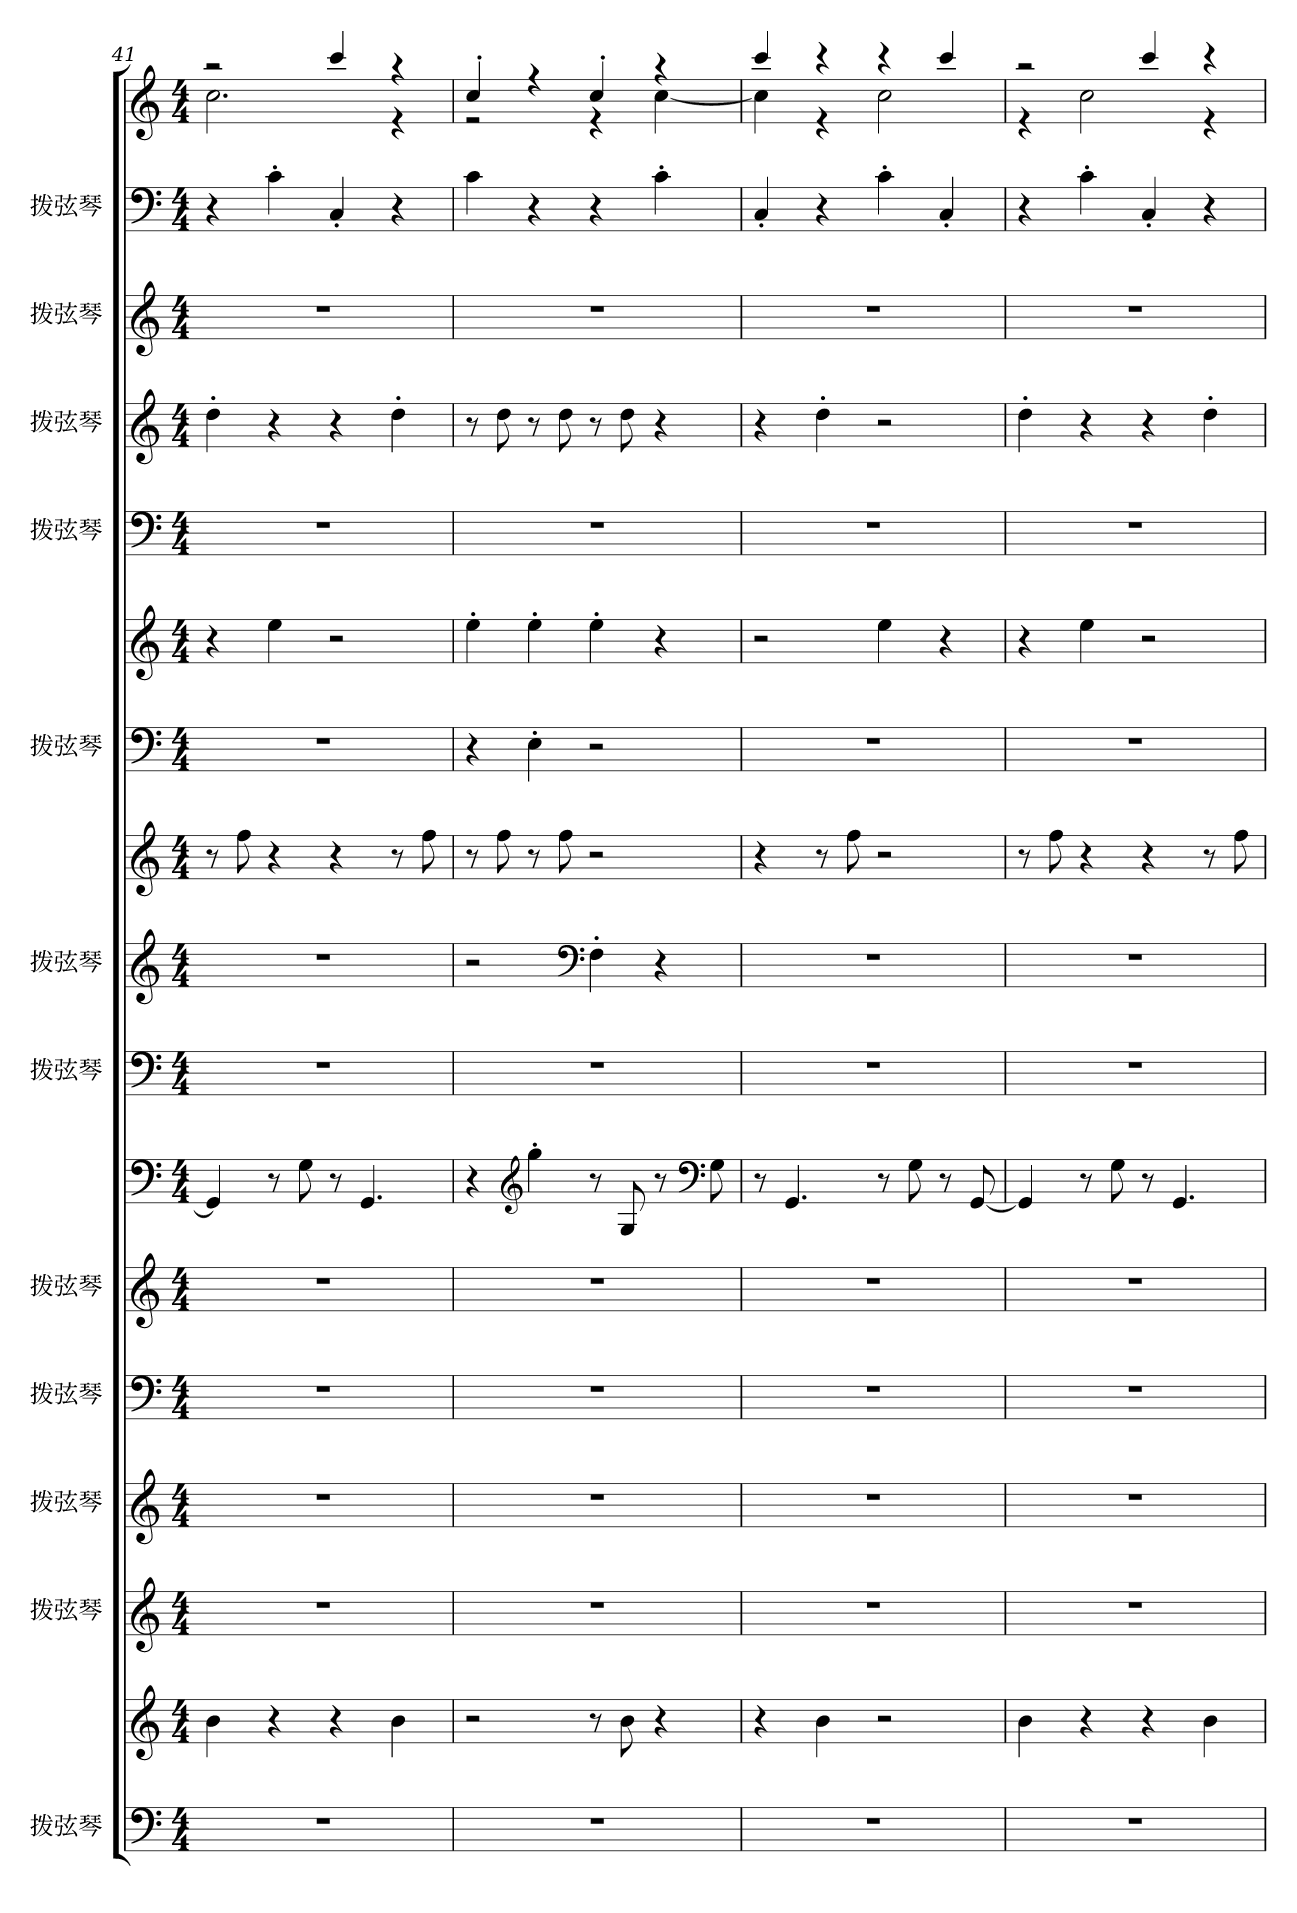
**kern	**kern	**kern	**kern	**kern	**kern	**kern	**kern	**kern	**kern	**kern	**kern	**kern	**kern	**kern	**kern	**kern
*part12	*part12	*part11	*part10	*part9	*part8	*part8	*part7	*part6	*part6	*part5	*part5	*part4	*part3	*part2	*part1	*part1
*staff17	*staff16	*staff15	*staff14	*staff13	*staff12	*staff11	*staff10	*staff9	*staff8	*staff7	*staff6	*staff5	*staff4	*staff3	*staff2	*staff1
*I"拨弦琴	*	*I"拨弦琴	*I"拨弦琴	*I"拨弦琴	*I"拨弦琴	*	*I"拨弦琴	*I"拨弦琴	*	*I"拨弦琴	*	*I"拨弦琴	*I"拨弦琴	*I"拨弦琴	*I"拨弦琴	*
*clefF4	*clefG2	*clefG2	*clefG2	*clefF4	*clefG2	*clefF4	*clefF4	*clefG2	*clefG2	*clefF4	*clefG2	*clefF4	*clefG2	*clefG2	*clefF4	*clefG2
*k[]	*k[]	*k[]	*k[]	*k[]	*k[]	*k[]	*k[]	*k[]	*k[]	*k[]	*k[]	*k[]	*k[]	*k[]	*k[]	*k[]
*M4/4	*M4/4	*M4/4	*M4/4	*M4/4	*M4/4	*M4/4	*M4/4	*M4/4	*M4/4	*M4/4	*M4/4	*M4/4	*M4/4	*M4/4	*M4/4	*M4/4
=41	=41	=41	=41	=41	=41	=41	=41	=41	=41	=41	=41	=41	=41	=41	=41	=41
*	*	*	*	*	*	*	*	*	*	*	*	*	*	*	*	*^
1r	4b\	1r	1r	1r	1r	4GG/]	1r	1r	8r	1r	4r	1r	4dd'\	1r	4r	2r	2.cc\
.	.	.	.	.	.	.	.	.	8ff\	.	.	.	.	.	.	.	.
.	4r	.	.	.	.	8r	.	.	4r	.	4ee\	.	4r	.	4c'\	.	.
.	.	.	.	.	.	8G\	.	.	.	.	.	.	.	.	.	.	.
.	4r	.	.	.	.	8r	.	.	4r	.	2r	.	4r	.	4C'/	4ccc/	.
.	.	.	.	.	.	4.GG/	.	.	.	.	.	.	.	.	.	.	.
.	4b\	.	.	.	.	.	.	.	8r	.	.	.	4dd'\	.	4r	4r	4r
.	.	.	.	.	.	.	.	.	8ff\	.	.	.	.	.	.	.	.
=42	=42	=42	=42	=42	=42	=42	=42	=42	=42	=42	=42	=42	=42	=42	=42	=42	=42
1r	2r	1r	1r	1r	1r	4r	1r	2r	8r	4r	4ee'\	1r	8r	1r	4c\	4cc'/	2r
.	.	.	.	.	.	.	.	.	8ff\	.	.	.	8dd\	.	.	.	.
*	*	*	*	*	*	*clefG2	*	*	*	*	*	*	*	*	*	*	*
.	.	.	.	.	.	4gg'\	.	.	8r	4E'\	4ee'\	.	8r	.	4r	4r	.
.	.	.	.	.	.	.	.	.	8ff\	.	.	.	8dd\	.	.	.	.
*	*	*	*	*	*	*	*	*clefF4	*	*	*	*	*	*	*	*	*
.	8r	.	.	.	.	8r	.	4F'\	2r	2r	4ee'\	.	8r	.	4r	4cc'/	4r
.	8b\	.	.	.	.	8G/	.	.	.	.	.	.	8dd\	.	.	.	.
.	4r	.	.	.	.	8r	.	4r	.	.	4r	.	4r	.	4c'\	4r	[4cc\
*	*	*	*	*	*	*clefF4	*	*	*	*	*	*	*	*	*	*	*
.	.	.	.	.	.	8G\	.	.	.	.	.	.	.	.	.	.	.
!!LO:PB:g=z	!!
=43	=43	=43	=43	=43	=43	=43	=43	=43	=43	=43	=43	=43	=43	=43	=43	=43	=43
1r	4r	1r	1r	1r	1r	8r	1r	1r	4r	1r	2r	1r	4r	1r	4C'/	4ccc/	4cc\]
.	.	.	.	.	.	4.GG/	.	.	.	.	.	.	.	.	.	.	.
.	4b\	.	.	.	.	.	.	.	8r	.	.	.	4dd'\	.	4r	4r	4r
.	.	.	.	.	.	.	.	.	8ff\	.	.	.	.	.	.	.	.
.	2r	.	.	.	.	8r	.	.	2r	.	4ee\	.	2r	.	4c'\	4r	2cc\
.	.	.	.	.	.	8G\	.	.	.	.	.	.	.	.	.	.	.
.	.	.	.	.	.	8r	.	.	.	.	4r	.	.	.	4C'/	4ccc/	.
.	.	.	.	.	.	[8GG/	.	.	.	.	.	.	.	.	.	.	.
=44	=44	=44	=44	=44	=44	=44	=44	=44	=44	=44	=44	=44	=44	=44	=44	=44	=44
1r	4b\	1r	1r	1r	1r	4GG/]	1r	1r	8r	1r	4r	1r	4dd'\	1r	4r	2r	4r
.	.	.	.	.	.	.	.	.	8ff\	.	.	.	.	.	.	.	.
.	4r	.	.	.	.	8r	.	.	4r	.	4ee\	.	4r	.	4c'\	.	2cc\
.	.	.	.	.	.	8G\	.	.	.	.	.	.	.	.	.	.	.
.	4r	.	.	.	.	8r	.	.	4r	.	2r	.	4r	.	4C'/	4ccc/	.
.	.	.	.	.	.	4.GG/	.	.	.	.	.	.	.	.	.	.	.
.	4b\	.	.	.	.	.	.	.	8r	.	.	.	4dd'\	.	4r	4r	4r
.	.	.	.	.	.	.	.	.	8ff\	.	.	.	.	.	.	.	.
*	*	*	*	*	*	*	*	*	*	*	*	*	*	*	*	*v	*v
=	=	=	=	=	=	=	=	=	=	=	=	=	=	=	=	=
*-	*-	*-	*-	*-	*-	*-	*-	*-	*-	*-	*-	*-	*-	*-	*-	*-
